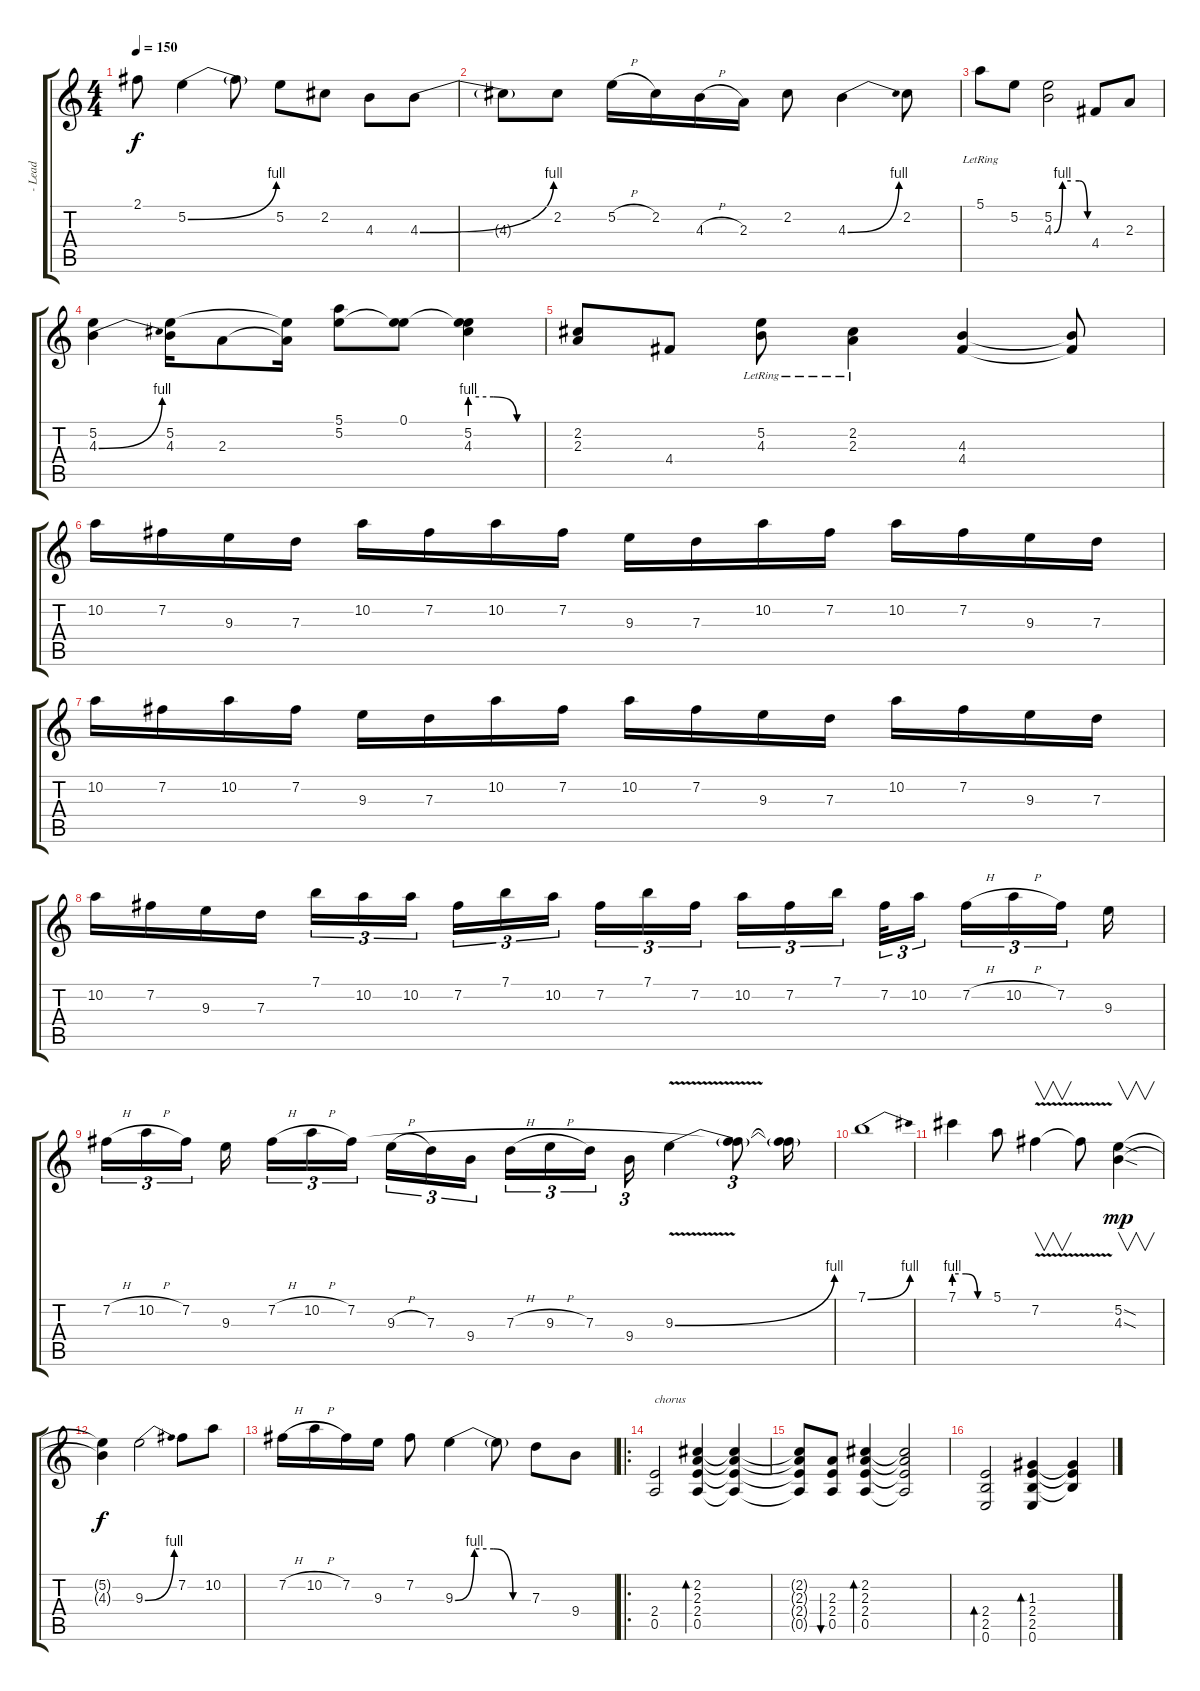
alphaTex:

\track ("- Lead" "- Lead") {instrument acousticguitarsteel}
\staff {score tabs}
\tuning (E4 B3 G3 D3 A2 E2) {hide}
\ts (4 4)
\tempo 150
\clef g2
\ks c
2.1.8{dy f} 5.2{be (bend 0 0 60 4)}.4 5.2{t}.8 5.2.8 2.2.8 4.3.8 4.3{be (bend 0 0 60 4)}.8 |
4.3{t}.8 2.2.8 5.2{h}.16 2.2.16 4.3{h}.16 2.3.16 2.2.8 4.3{be (bend 0 0 60 4)}.4 2.2.8 |
5.1{lr}.8 5.2.8 (5.2 4.3{be (custom 0 0 15 4 30 4 45 4 60 0)}).2 4.4.8 2.3.8 |
(5.2 4.3{be (bend 0 0 60 4)}).4 (5.2 4.3).16 2.3.8 (5.2{t} 2.3{t}).16 (5.1 5.2).8 (0.1 5.2{t}).8 (0.1{t} 5.2 4.3{be (custom 0 4 20 4 40 0 60 0)}).4 |
(2.2 2.3).8 4.4.8 (5.2{lr} 4.3).8 (2.2{lr} 2.3).4 (4.3 4.4).4 (4.3{t} 4.4{t}).8 |
10.2.16 7.2.16 9.3.16 7.3.16 10.2.16 7.2.16 10.2.16 7.2.16 9.3.16 7.3.16 10.2.16 7.2.16 10.2.16 7.2.16 9.3.16 7.3.16 |
10.2.16 7.2.16 10.2.16 7.2.16 9.3.16 7.3.16 10.2.16 7.2.16 10.2.16 7.2.16 9.3.16 7.3.16 10.2.16 7.2.16 9.3.16 7.3.16 |
10.2.16 7.2.16 9.3.16 7.3.16 7.1.16{tu (3 2)} 10.2.16{tu (3 2)} 10.2.16{tu (3 2) beam splitsecondary} 7.2.16{tu (3 2)} 7.1.16{tu (3 2)} 10.2.16{tu (3 2)} 7.2.16{tu (3 2)} 7.1.16{tu (3 2)} 7.2.16{tu (3 2) beam splitsecondary} 10.2.16{tu (3 2)} 7.2.16{tu (3 2)} 7.1.16{tu (3 2)} 7.2.32{tu (3 2)} 10.2.16{tu (3 2) beam splitsecondary} 7.2{h}.16{tu (3 2)} 10.2{h}.16{tu (3 2)} 7.2.16{tu (3 2) beam splitsecondary} 9.3.16 |
7.2{h}.16{tu (3 2)} 10.2{h}.16{tu (3 2)} 7.2.16{tu (3 2) beam splitsecondary} 9.3.16{beam splitsecondary} 7.2{h}.16{tu (3 2)} 10.2{h}.16{tu (3 2)} 7.2.16{tu (3 2) beam splitsecondary} 9.3{h}.16{tu (3 2)} 7.3.16{tu (3 2)} 9.4.16{tu (3 2) beam splitsecondary} 7.3{h}.16{tu (3 2)} 9.3{h}.16{tu (3 2)} 7.3.16{tu (3 2)} 9.4.16{tu (3 2)} 9.3{be (bend 0 0 60 4) v}.4 (7.2{t} 9.3{t}).8{tu (3 2)} (7.2{t} 9.3{t}).16 |
7.1{be (bend 0 0 60 4)}.1 |
7.1{be (custom 0 4 20 4 40 0 60 0)}.4 5.1.8 7.2{v}.4{v} 7.2{t}.8 (5.2{sod} 4.3{sod}).4{v dy mp} |
(5.2{t} 4.3{t}).4{dy f} 9.3{be (bend 0 0 60 4)}.2 7.2.8 10.2.8 |
7.2{h}.16 10.2{h}.16 7.2.16 9.3.16 7.2.8 9.3{be (custom 0 0 15 4 30 4 45 0 60 0)}.4 9.3{t}.8 7.3.8 9.4.8 |
\ro
(2.4 0.5).2{txt "chorus" volume 10} (2.2 2.3 2.4 0.5).4{bd 120} (2.2{t} 2.3{t} 2.4{t} 0.5{t}).4 |
(2.2{t} 2.3{t} 2.4{t} 0.5{t}).8 (2.3 2.4 0.5).8{bu 120} (2.2 2.3 2.4 0.5).4{bd 120} (2.2{t} 2.3{t} 2.4{t} 0.5{t}).2 |
(2.4 2.5 0.6).2{bd 120} (1.3 2.4 2.5 0.6).4{bd 120} (1.3{t} 2.4{t} 2.5{t}).4
